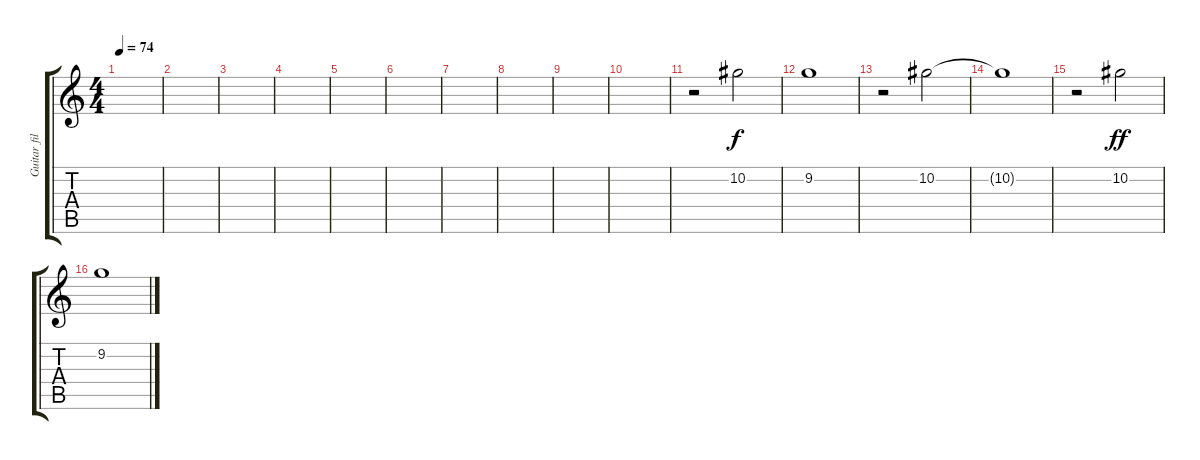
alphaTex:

\track ("Guitar fill 1" "Guitar fil") {instrument acousticguitarsteel}
\staff {score tabs}
\tuning (Eb4 Bb3 Gb3 Db3 Ab2 Eb2) {hide}
\ts (4 4)
\tempo 74
\clef g2
\ks c
|
|
|
|
|
|
|
|
|
|
r.2 10.2.2 |
9.2.1 |
r.2 10.2.2 |
10.2{t}.1{dy f} |
r.2 10.2.2{dy ff} |
9.2.1
